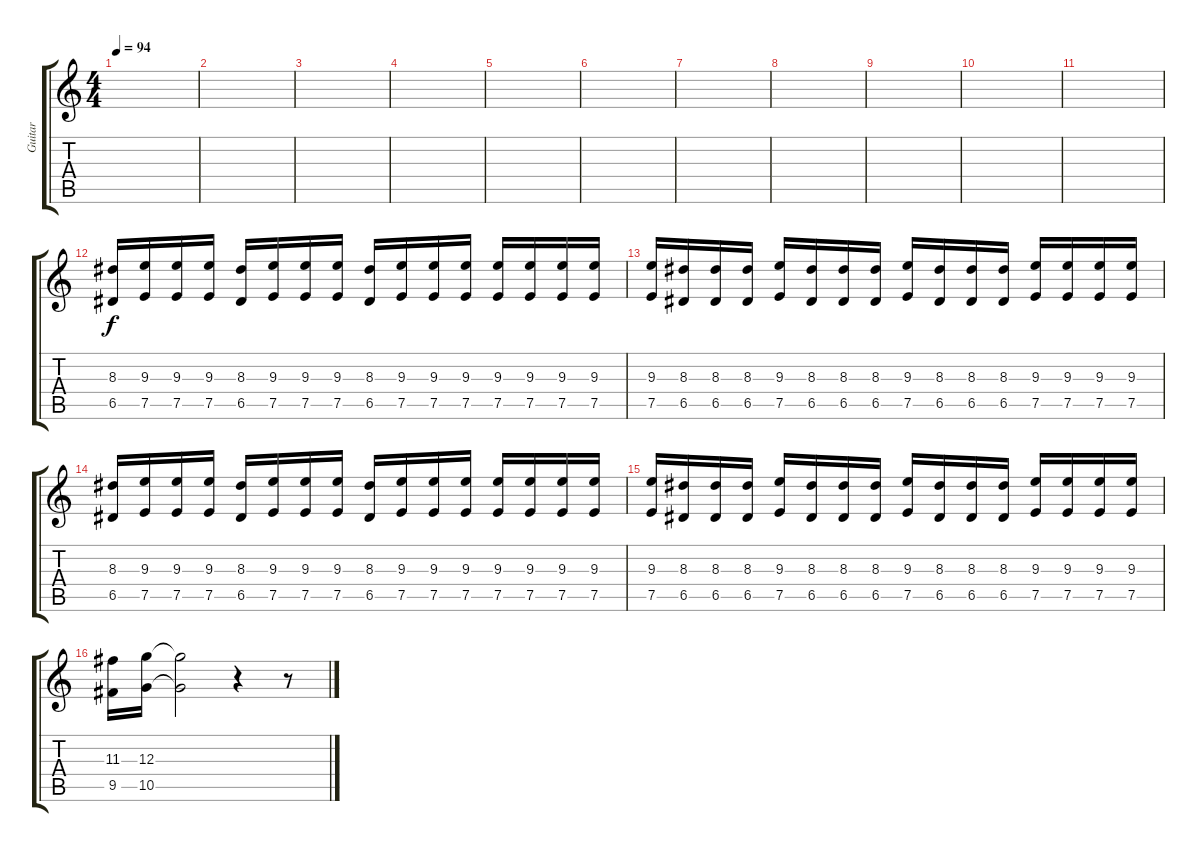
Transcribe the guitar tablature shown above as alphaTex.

\track ("Guitar" "Guitar") {instrument overdrivenguitar}
\staff {score tabs}
\tuning (E4 B3 G3 D3 A2 E2) {hide}
\ts (4 4)
\tempo 94
\clef g2
\ks c
|
|
|
|
|
|
|
|
|
|
|
(8.3 6.5).16 (9.3 7.5).16 (9.3 7.5).16 (9.3 7.5).16 (8.3 6.5).16 (9.3 7.5).16 (9.3 7.5).16 (9.3 7.5).16 (8.3 6.5).16 (9.3 7.5).16 (9.3 7.5).16 (9.3 7.5).16 (9.3 7.5).16 (9.3 7.5).16 (9.3 7.5).16 (9.3 7.5).16 |
(9.3 7.5).16 (8.3 6.5).16 (8.3 6.5).16 (8.3 6.5).16 (9.3 7.5).16 (8.3 6.5).16 (8.3 6.5).16 (8.3 6.5).16 (9.3 7.5).16 (8.3 6.5).16 (8.3 6.5).16 (8.3 6.5).16 (9.3 7.5).16 (9.3 7.5).16 (9.3 7.5).16 (9.3 7.5).16 |
(8.3 6.5).16 (9.3 7.5).16 (9.3 7.5).16 (9.3 7.5).16 (8.3 6.5).16 (9.3 7.5).16 (9.3 7.5).16 (9.3 7.5).16 (8.3 6.5).16 (9.3 7.5).16 (9.3 7.5).16 (9.3 7.5).16 (9.3 7.5).16 (9.3 7.5).16 (9.3 7.5).16 (9.3 7.5).16 |
(9.3 7.5).16 (8.3 6.5).16 (8.3 6.5).16 (8.3 6.5).16 (9.3 7.5).16 (8.3 6.5).16 (8.3 6.5).16 (8.3 6.5).16 (9.3 7.5).16 (8.3 6.5).16 (8.3 6.5).16 (8.3 6.5).16 (9.3 7.5).16 (9.3 7.5).16 (9.3 7.5).16 (9.3 7.5).16 |
(11.3 9.5).16 (12.3 10.5).16 (12.3{t} 10.5{t}).2{volume 0 instrument overdrivenguitar} r.4 r.8
